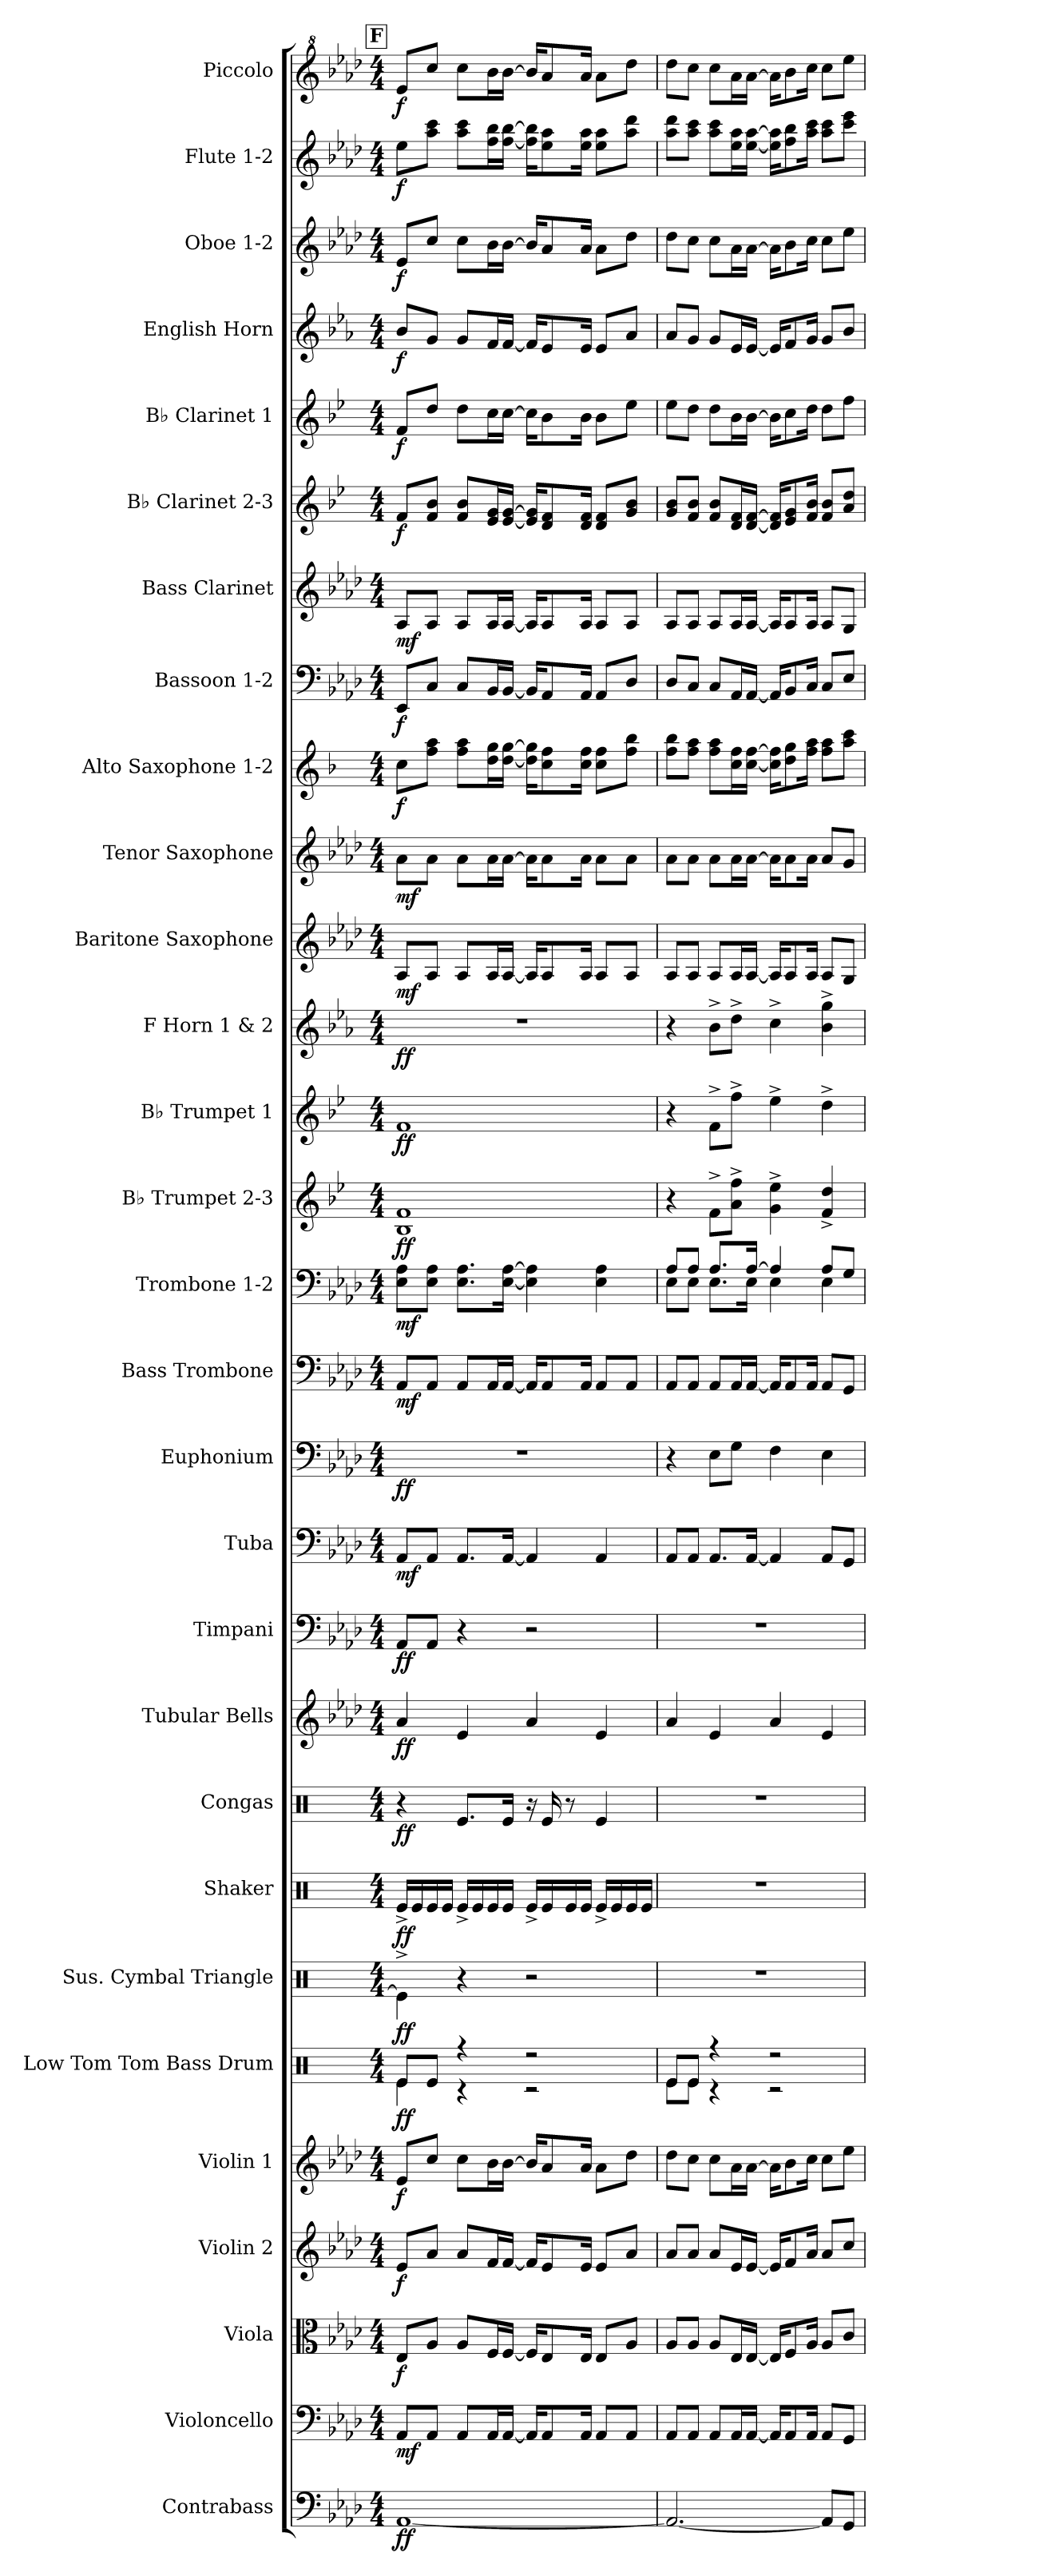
**kern	**dynam	**kern	**dynam	**kern	**dynam	**kern	**dynam	**kern	**dynam	**kern	**dynam	**kern	**dynam	**kern	**dynam	**kern	**dynam	**kern	**dynam	**kern	**dynam	**kern	**dynam	**kern	**dynam	**kern	**dynam	**kern	**dynam	**kern	**dynam	**kern	**dynam	**kern	**dynam	**kern	**dynam	**kern	**dynam	**kern	**dynam	**kern	**dynam	**kern	**dynam	**kern	**dynam	**kern	**dynam	**kern	**dynam	**kern	**dynam	**kern	**dynam	**kern	**dynam
*part29	*part29	*part28	*part28	*part27	*part27	*part26	*part26	*part25	*part25	*part24	*part24	*part23	*part23	*part22	*part22	*part21	*part21	*part20	*part20	*part19	*part19	*part18	*part18	*part17	*part17	*part16	*part16	*part15	*part15	*part14	*part14	*part13	*part13	*part12	*part12	*part11	*part11	*part10	*part10	*part9	*part9	*part8	*part8	*part7	*part7	*part6	*part6	*part5	*part5	*part4	*part4	*part3	*part3	*part2	*part2	*part1	*part1
*staff29	*staff29	*staff28	*staff28	*staff27	*staff27	*staff26	*staff26	*staff25	*staff25	*staff24	*staff24	*staff23	*staff23	*staff22	*staff22	*staff21	*staff21	*staff20	*staff20	*staff19	*staff19	*staff18	*staff18	*staff17	*staff17	*staff16	*staff16	*staff15	*staff15	*staff14	*staff14	*staff13	*staff13	*staff12	*staff12	*staff11	*staff11	*staff10	*staff10	*staff9	*staff9	*staff8	*staff8	*staff7	*staff7	*staff6	*staff6	*staff5	*staff5	*staff4	*staff4	*staff3	*staff3	*staff2	*staff2	*staff1	*staff1
*I"Contrabass	*	*I"Violoncello	*	*I"Viola	*	*I"Violin 2	*	*I"Violin 1	*	*I"Low Tom Tom Bass Drum	*	*I"Sus. Cymbal Triangle	*	*I"Shaker	*	*I"Congas	*	*I"Tubular Bells	*	*I"Timpani	*	*I"Tuba	*	*I"Euphonium	*	*I"Bass Trombone	*	*I"Trombone 1-2	*	*I"B♭ Trumpet 2-3	*	*I"B♭ Trumpet 1	*	*I"F Horn 1 &amp; 2	*	*I"Baritone Saxophone	*	*I"Tenor Saxophone	*	*I"Alto Saxophone 1-2	*	*I"Bassoon 1-2	*	*I"Bass Clarinet	*	*I"B♭ Clarinet 2-3	*	*I"B♭ Clarinet 1	*	*I"English Horn	*	*I"Oboe 1-2	*	*I"Flute 1-2	*	*I"Piccolo	*
*I'Cb.	*	*I'Vc.	*	*I'Vla.	*	*I'Vln. 2	*	*I'Vln. 1	*	*I'B. Dr.	*	*I'Cym.	*	*I'Shk	*	*I'Co.	*	*I'Tu. Be.	*	*I'Timp.	*	*I'Tba.	*	*I'Euph.	*	*I'B. Tbn.	*	*I'Tbn. 1-2	*	*I'B♭ Tpt. 2-3	*	*I'B♭ Tpt. 1	*	*I'F Hn. 1 3	*	*I'Bar. Sax.	*	*I'T. Sax.	*	*I'A. Sax. 1-2	*	*I'Bsn. 1-2	*	*I'B. Cl.	*	*I'B♭ Cl. 2-3	*	*I'B♭ Cl. 1	*	*I'E. Hn.	*	*I'Ob. 1-2	*	*I'Fl. 1-2	*	*I'Picc.	*
!!LO:PB:g=z
*clefF4	*	*clefF4	*	*clefC3	*	*clefG2	*	*clefG2	*	*clefX	*	*clefX	*	*clefX	*	*clefX	*	*clefG2	*	*clefF4	*	*clefF4	*	*clefF4	*	*clefF4	*	*clefF4	*	*clefG2	*	*clefG2	*	*clefG2	*	*clefG2	*	*clefG2	*	*clefG2	*	*clefF4	*	*clefG2	*	*clefG2	*	*clefG2	*	*clefG2	*	*clefG2	*	*clefG2	*	*clefG^2	*
*ITrd7c12	*	*	*	*	*	*	*	*	*	*	*	*	*	*	*	*	*	*	*	*	*	*	*	*	*	*	*	*	*	*ITrd1c2	*	*ITrd1c2	*	*ITrd4c7	*	*ITrd12c21	*	*ITrd8c14	*	*ITrd5c9	*	*	*	*ITrd8c14	*	*ITrd1c2	*	*ITrd1c2	*	*ITrd4c7	*	*	*	*	*	*ITrd-7c-12	*
*k[b-e-a-d-]	*	*k[b-e-a-d-]	*	*k[b-e-a-d-]	*	*k[b-e-a-d-]	*	*k[b-e-a-d-]	*	*k[]	*	*k[]	*	*k[]	*	*k[]	*	*k[b-e-a-d-]	*	*k[b-e-a-d-]	*	*k[b-e-a-d-]	*	*k[b-e-a-d-]	*	*k[b-e-a-d-]	*	*k[b-e-a-d-]	*	*k[b-e-a-d-]	*	*k[b-e-a-d-]	*	*k[b-e-a-d-]	*	*k[b-e-a-d-]	*	*k[b-e-a-d-]	*	*k[b-e-a-d-]	*	*k[b-e-a-d-]	*	*k[b-e-a-d-]	*	*k[b-e-a-d-]	*	*k[b-e-a-d-]	*	*k[b-e-a-d-]	*	*k[b-e-a-d-]	*	*k[b-e-a-d-]	*	*k[b-e-a-d-]	*
*M4/4	*	*M4/4	*	*M4/4	*	*M4/4	*	*M4/4	*	*M4/4	*	*M4/4	*	*M4/4	*	*M4/4	*	*M4/4	*	*M4/4	*	*M4/4	*	*M4/4	*	*M4/4	*	*M4/4	*	*M4/4	*	*M4/4	*	*M4/4	*	*M4/4	*	*M4/4	*	*M4/4	*	*M4/4	*	*M4/4	*	*M4/4	*	*M4/4	*	*M4/4	*	*M4/4	*	*M4/4	*	*M4/4	*
!!LO:REH:place=s1:a:B:fs=14:t=F
=53	=53	=53	=53	=53	=53	=53	=53	=53	=53	=53	=53	=53	=53	=53	=53	=53	=53	=53	=53	=53	=53	=53	=53	=53	=53	=53	=53	=53	=53	=53	=53	=53	=53	=53	=53	=53	=53	=53	=53	=53	=53	=53	=53	=53	=53	=53	=53	=53	=53	=53	=53	=53	=53	=53	=53	=53	=53
*	*	*	*	*	*	*	*	*	*	*^	*	*	*	*	*	*	*	*	*	*	*	*	*	*	*	*	*	*	*	*	*	*	*	*	*	*	*	*	*	*	*	*	*	*	*	*	*	*	*	*	*	*	*	*	*	*	*
!	!LO:DY:b	!	!LO:DY:b	!	!LO:DY:b	!	!LO:DY:b	!	!LO:DY:b	!	!	!LO:DY:b	!	!LO:DY:b	!	!LO:DY:b	!	!LO:DY:b	!	!LO:DY:b	!	!LO:DY:b	!	!LO:DY:b	!	!LO:DY:b	!	!LO:DY:b	!	!LO:DY:b	!	!LO:DY:b	!	!LO:DY:b	!	!LO:DY:b	!	!LO:DY:b	!	!LO:DY:b	!	!LO:DY:b	!	!LO:DY:b	!	!LO:DY:b	!	!LO:DY:b	!	!LO:DY:b	!	!LO:DY:b	!	!LO:DY:b	!	!LO:DY:b	!	!LO:DY:b
[1AAA-	ff	8AA-/L	mf	8E-/L	f	8e-/L	f	8e-/L	f	8Re/L	4Re\	ff	4Re^\]	ff	16Re^/LL	ff	4r	ff	4a-/	ff	8AA-/L	ff	8AA-/L	mf	1r	ff	8AA-/L	mf	8E-\ 8A-\L	mf	1A- 1e-	ff	1e-	ff	1r	ff	8AA-/L	mf	8A-\L	mf	8e-\L	f	8EE-/L	f	8AA-/L	mf	8e-/L	f	8e-/L	f	8e-/L	f	8e-/L	f	8ee-\L	f	8eee-/L	f
.	.	.	.	.	.	.	.	.	.	.	.	.	.	.	16Re/	.	.	.	.	.	.	.	.	.	.	.	.	.	.	.	.	.	.	.	.	.	.	.	.	.	.	.	.	.	.	.	.	.	.	.	.	.	.	.	.	.	.	.
.	.	8AA-/J	.	8A-/J	.	8a-/J	.	8cc/J	.	8Re/J	.	.	.	.	16Re/	.	.	.	.	.	8AA-/J	.	8AA-/J	.	.	.	8AA-/J	.	8E-\ 8A-\J	.	.	.	.	.	.	.	8AA-/J	.	8A-\J	.	8a-\ 8cc\J	.	8C/J	.	8AA-/J	.	8e-/ 8a-/J	.	8cc/J	.	8c/J	.	8cc/J	.	8aa-\ 8ccc\J	.	8cccc/J	.
.	.	.	.	.	.	.	.	.	.	.	.	.	.	.	16Re/JJ	.	.	.	.	.	.	.	.	.	.	.	.	.	.	.	.	.	.	.	.	.	.	.	.	.	.	.	.	.	.	.	.	.	.	.	.	.	.	.	.	.	.	.
.	.	8AA-/L	.	8A-/L	.	8a-/L	.	8cc\L	.	4r	4r	.	4r	.	16Re^/LL	.	8.Re/L	.	4e-/	.	4r	.	8.AA-/L	.	.	.	8AA-/L	.	8.E-\ 8.A-\L	.	.	.	.	.	.	.	8AA-/L	.	8A-\L	.	8a-\ 8cc\L	.	8C/L	.	8AA-/L	.	8e-/ 8a-/L	.	8cc\L	.	8c/L	.	8cc\L	.	8aa-\ 8ccc\L	.	8cccc\L	.
.	.	.	.	.	.	.	.	.	.	.	.	.	.	.	16Re/	.	.	.	.	.	.	.	.	.	.	.	.	.	.	.	.	.	.	.	.	.	.	.	.	.	.	.	.	.	.	.	.	.	.	.	.	.	.	.	.	.	.	.
.	.	16AA-/L	.	16F/L	.	16f/L	.	16b-\L	.	.	.	.	.	.	16Re/	.	.	.	.	.	.	.	.	.	.	.	16AA-/L	.	.	.	.	.	.	.	.	.	16AA-/L	.	16A-\L	.	16f\ 16b-\L	.	16BB-/L	.	16AA-/L	.	16d-/ 16f/L	.	16b-\L	.	16B-/L	.	16b-\L	.	16ff\ 16bb-\L	.	16bbb-\L	.
.	.	[16AA-/JJ	.	[16F/JJ	.	[16f/JJ	.	[16b-\JJ	.	.	.	.	.	.	16Re/JJ	.	16Re/Jk	.	.	.	.	.	[16AA-/Jk	.	.	.	[16AA-/JJ	.	[16E-\ [16A-\Jk	.	.	.	.	.	.	.	[16AA-/JJ	.	[16A-\JJ	.	[16f\ [16b-\JJ	.	[16BB-/JJ	.	[16AA-/JJ	.	[16d-/ [16f/JJ	.	[16b-\JJ	.	[16B-/JJ	.	[16b-\JJ	.	[16ff\ [16bb-\JJ	.	[16bbb-\JJ	.
.	.	16AA-/KL]	.	16F/KL]	.	16f/KL]	.	16b-/KL]	.	2r	2r	.	2r	.	16Re^/LL	.	16r	.	4a-/	.	2r	.	4AA-/]	.	.	.	16AA-/KL]	.	4E-\] 4A-\]	.	.	.	.	.	.	.	16AA-/KL]	.	16A-\KL]	.	16f\] 16b-\]KL	.	16BB-/KL]	.	16AA-/KL]	.	16d-/] 16f/]KL	.	16b-\KL]	.	16B-/KL]	.	16b-/KL]	.	16ff\] 16bb-\]KL	.	16bbb-/KL]	.
.	.	8AA-/	.	8E-/	.	8e-/	.	8a-/	.	.	.	.	.	.	16Re/	.	16Re/	.	.	.	.	.	.	.	.	.	8AA-/	.	.	.	.	.	.	.	.	.	8AA-/	.	8A-\	.	8e-\ 8a-\	.	8AA-/	.	8AA-/	.	8c/ 8e-/	.	8a-\	.	8A-/	.	8a-/	.	8ee-\ 8aa-\	.	8aaa-/	.
.	.	.	.	.	.	.	.	.	.	.	.	.	.	.	16Re/	.	8r	.	.	.	.	.	.	.	.	.	.	.	.	.	.	.	.	.	.	.	.	.	.	.	.	.	.	.	.	.	.	.	.	.	.	.	.	.	.	.	.	.
.	.	16AA-/Jk	.	16E-/Jk	.	16e-/Jk	.	16a-/Jk	.	.	.	.	.	.	16Re/JJ	.	.	.	.	.	.	.	.	.	.	.	16AA-/Jk	.	.	.	.	.	.	.	.	.	16AA-/Jk	.	16A-\Jk	.	16e-\ 16a-\Jk	.	16AA-/Jk	.	16AA-/Jk	.	16c/ 16e-/Jk	.	16a-\Jk	.	16A-/Jk	.	16a-/Jk	.	16ee-\ 16aa-\Jk	.	16aaa-/Jk	.
.	.	8AA-/L	.	8E-/L	.	8e-/L	.	8a-\L	.	.	.	.	.	.	16Re^/LL	.	4Re/	.	4e-/	.	.	.	4AA-/	.	.	.	8AA-/L	.	4E-\ 4A-\	.	.	.	.	.	.	.	8AA-/L	.	8A-\L	.	8e-\ 8a-\L	.	8AA-/L	.	8AA-/L	.	8c/ 8e-/L	.	8a-\L	.	8A-/L	.	8a-\L	.	8ee-\ 8aa-\L	.	8aaa-\L	.
.	.	.	.	.	.	.	.	.	.	.	.	.	.	.	16Re/	.	.	.	.	.	.	.	.	.	.	.	.	.	.	.	.	.	.	.	.	.	.	.	.	.	.	.	.	.	.	.	.	.	.	.	.	.	.	.	.	.	.	.
.	.	8AA-/J	.	8A-/J	.	8a-/J	.	8dd-\J	.	.	.	.	.	.	16Re/	.	.	.	.	.	.	.	.	.	.	.	8AA-/J	.	.	.	.	.	.	.	.	.	8AA-/J	.	8A-\J	.	8a-\ 8dd-\J	.	8D-/J	.	8AA-/J	.	8f/ 8a-/J	.	8dd-\J	.	8d-/J	.	8dd-\J	.	8aa-\ 8ddd-\J	.	8dddd-\J	.
.	.	.	.	.	.	.	.	.	.	.	.	.	.	.	16Re/JJ	.	.	.	.	.	.	.	.	.	.	.	.	.	.	.	.	.	.	.	.	.	.	.	.	.	.	.	.	.	.	.	.	.	.	.	.	.	.	.	.	.	.	.
=54	=54	=54	=54	=54	=54	=54	=54	=54	=54	=54	=54	=54	=54	=54	=54	=54	=54	=54	=54	=54	=54	=54	=54	=54	=54	=54	=54	=54	=54	=54	=54	=54	=54	=54	=54	=54	=54	=54	=54	=54	=54	=54	=54	=54	=54	=54	=54	=54	=54	=54	=54	=54	=54	=54	=54	=54	=54	=54
*	*	*	*	*	*	*	*	*	*	*	*	*	*	*	*	*	*	*	*	*	*	*	*	*	*	*	*	*	*^	*	*	*	*	*	*	*	*	*	*	*	*	*	*	*	*	*	*	*	*	*	*	*	*	*	*	*	*	*
2.AAA-/_	.	8AA-/L	.	8A-/L	.	8a-/L	.	8dd-\L	.	8Re/L	8Re\L	.	1r	.	1r	.	1r	.	4a-/	.	1r	.	8AA-/L	.	4r	.	8AA-/L	.	8A-/L	8E-\L	.	4r	.	4r	.	4r	.	8AA-/L	.	8A-\L	.	8a-\ 8dd-\L	.	8D-/L	.	8AA-/L	.	8f/ 8a-/L	.	8dd-\L	.	8d-/L	.	8dd-\L	.	8aa-\ 8ddd-\L	.	8dddd-\L	.
.	.	8AA-/J	.	8A-/J	.	8a-/J	.	8cc\J	.	8Re/J	8Re\J	.	.	.	.	.	.	.	.	.	.	.	8AA-/J	.	.	.	8AA-/J	.	8A-/J	8E-\J	.	.	.	.	.	.	.	8AA-/J	.	8A-\J	.	8a-\ 8cc\J	.	8C/J	.	8AA-/J	.	8e-/ 8a-/J	.	8cc\J	.	8c/J	.	8cc\J	.	8aa-\ 8ccc\J	.	8cccc\J	.
.	.	8AA-/L	.	8A-/L	.	8a-/L	.	8cc\L	.	4r	4r	.	.	.	.	.	.	.	4e-/	.	.	.	8.AA-/L	.	8E-\L	.	8AA-/L	.	8.A-/L	8.E-\L	.	8e-^\L	.	8e-^\L	.	8e-^\L	.	8AA-/L	.	8A-\L	.	8a-\ 8cc\L	.	8C/L	.	8AA-/L	.	8e-/ 8a-/L	.	8cc\L	.	8c/L	.	8cc\L	.	8aa-\ 8ccc\L	.	8cccc\L	.
.	.	16AA-/L	.	16E-/L	.	16e-/L	.	16a-\L	.	.	.	.	.	.	.	.	.	.	.	.	.	.	.	.	8G\J	.	16AA-/L	.	.	.	.	8g\^ 8ee-\^J	.	8ee-^\J	.	8g^\J	.	16AA-/L	.	16A-\L	.	16e-\ 16a-\L	.	16AA-/L	.	16AA-/L	.	16c/ 16e-/L	.	16a-\L	.	16A-/L	.	16a-\L	.	16ee-\ 16aa-\L	.	16aaa-\L	.
.	.	[16AA-/JJ	.	[16E-/JJ	.	[16e-/JJ	.	[16a-\JJ	.	.	.	.	.	.	.	.	.	.	.	.	.	.	[16AA-/Jk	.	.	.	[16AA-/JJ	.	[16A-/Jk	16E-\Jk	.	.	.	.	.	.	.	[16AA-/JJ	.	[16A-\JJ	.	[16e-\ [16a-\JJ	.	[16AA-/JJ	.	[16AA-/JJ	.	[16c/ [16e-/JJ	.	[16a-\JJ	.	[16A-/JJ	.	[16a-\JJ	.	[16ee-\ [16aa-\JJ	.	[16aaa-\JJ	.
.	.	16AA-/KL]	.	16E-/KL]	.	16e-/KL]	.	16a-\KL]	.	2r	2r	.	.	.	.	.	.	.	4a-/	.	.	.	4AA-/]	.	4F\	.	16AA-/KL]	.	4A-/]	4E-\	.	4f\^ 4dd-\^	.	4dd-^\	.	4f^\	.	16AA-/KL]	.	16A-\KL]	.	16e-\] 16a-\]KL	.	16AA-/KL]	.	16AA-/KL]	.	16c/] 16e-/]KL	.	16a-\KL]	.	16A-/KL]	.	16a-\KL]	.	16ee-\] 16aa-\]KL	.	16aaa-\KL]	.
.	.	8AA-/	.	8F/	.	8f/	.	8b-\	.	.	.	.	.	.	.	.	.	.	.	.	.	.	.	.	.	.	8AA-/	.	.	.	.	.	.	.	.	.	.	8AA-/	.	8A-\	.	8f\ 8b-\	.	8BB-/	.	8AA-/	.	8d-/ 8f/	.	8b-\	.	8B-/	.	8b-\	.	8ff\ 8bb-\	.	8bbb-\	.
.	.	16AA-/Jk	.	16A-/Jk	.	16a-/Jk	.	16cc\Jk	.	.	.	.	.	.	.	.	.	.	.	.	.	.	.	.	.	.	16AA-/Jk	.	.	.	.	.	.	.	.	.	.	16AA-/Jk	.	16A-\Jk	.	16a-\ 16cc\Jk	.	16C/Jk	.	16AA-/Jk	.	16e-/ 16a-/Jk	.	16cc\Jk	.	16c/Jk	.	16cc\Jk	.	16aa-\ 16ccc\Jk	.	16cccc\Jk	.
8AAA-/L]	.	8AA-/L	.	8A-/L	.	8a-/L	.	8cc\L	.	.	.	.	.	.	.	.	.	.	4e-/	.	.	.	8AA-/L	.	4E-\	.	8AA-/L	.	8A-/L	4E-\	.	4e-/^ 4cc/^	.	4cc^\	.	4e-\^ 4cc\^	.	8AA-/L	.	8A-/L	.	8a-\ 8cc\L	.	8C/L	.	8AA-/L	.	8e-/ 8a-/L	.	8cc\L	.	8c/L	.	8cc\L	.	8aa-\ 8ccc\L	.	8cccc\L	.
8GGG/J	.	8GG/J	.	8c/J	.	8cc/J	.	8ee-\J	.	.	.	.	.	.	.	.	.	.	.	.	.	.	8GG/J	.	.	.	8GG/J	.	8G/J	.	.	.	.	.	.	.	.	8GG/J	.	8G/J	.	8cc\ 8ee-\J	.	8E-/J	.	8GG/J	.	8g/ 8cc/J	.	8ee-\J	.	8e-/J	.	8ee-\J	.	8ccc\ 8eee-\J	.	8eeee-\J	.
*	*	*	*	*	*	*	*	*	*	*v	*v	*	*	*	*	*	*	*	*	*	*	*	*	*	*	*	*	*	*v	*v	*	*	*	*	*	*	*	*	*	*	*	*	*	*	*	*	*	*	*	*	*	*	*	*	*	*	*	*	*
=	=	=	=	=	=	=	=	=	=	=	=	=	=	=	=	=	=	=	=	=	=	=	=	=	=	=	=	=	=	=	=	=	=	=	=	=	=	=	=	=	=	=	=	=	=	=	=	=	=	=	=	=	=	=	=	=	=
*-	*-	*-	*-	*-	*-	*-	*-	*-	*-	*-	*-	*-	*-	*-	*-	*-	*-	*-	*-	*-	*-	*-	*-	*-	*-	*-	*-	*-	*-	*-	*-	*-	*-	*-	*-	*-	*-	*-	*-	*-	*-	*-	*-	*-	*-	*-	*-	*-	*-	*-	*-	*-	*-	*-	*-	*-	*-
